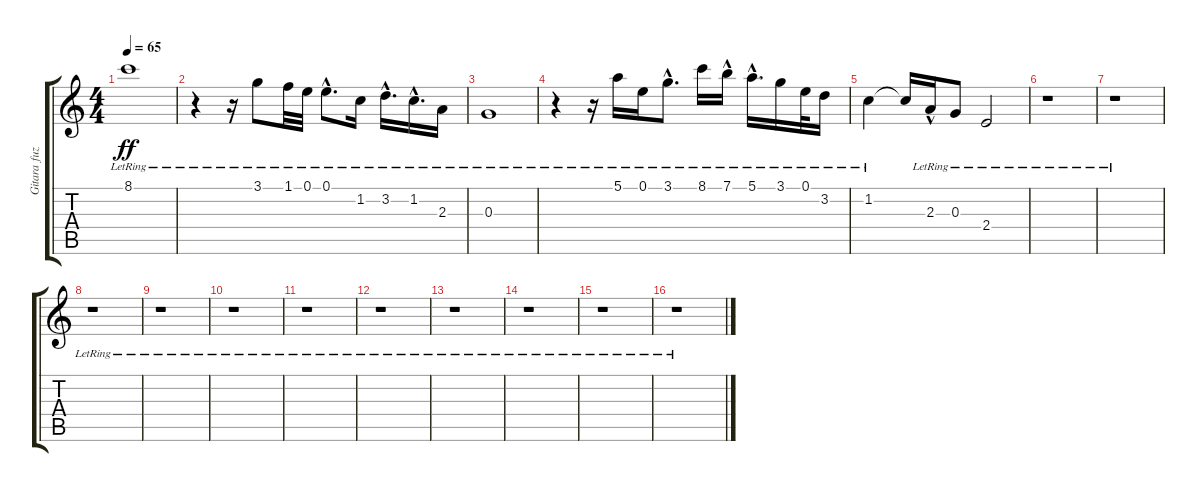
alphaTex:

\track ("Gitara fuzz" "Gitara fuz") {instrument distortionguitar}
\staff {score tabs}
\tuning (E4 B3 G3 D3 A2 E2) {hide}
\ts (4 4)
\tempo 65
\clef g2
\ks c
8.1{lr}.1{dy ff} |
r.4 r.16 3.1{lr}.8 1.1{lr}.32 0.1{lr}.32 0.1{hac lr}.8{d} 1.2{lr}.16 3.2{hac lr}.16{d} 1.2{hac lr}.16{d} 2.3{lr}.16 |
0.3{lr}.1 |
r.4 r.16 5.1{lr}.16 0.1{lr}.16 3.1{hac lr}.8{d} 8.1{lr}.16 7.1{hac lr}.16 5.1{hac lr}.16{d} 3.1{lr}.16 0.1{lr}.32 3.2{lr}.16 |
1.2{lr}.4 1.2{t}.16 2.3{hac lr}.16 0.3{lr}.8 2.4{lr}.2 |
r.1 |
r.1 |
r.1 |
r.1 |
r.1 |
r.1 |
r.1 |
r.1 |
r.1 |
r.1 |
r.1
